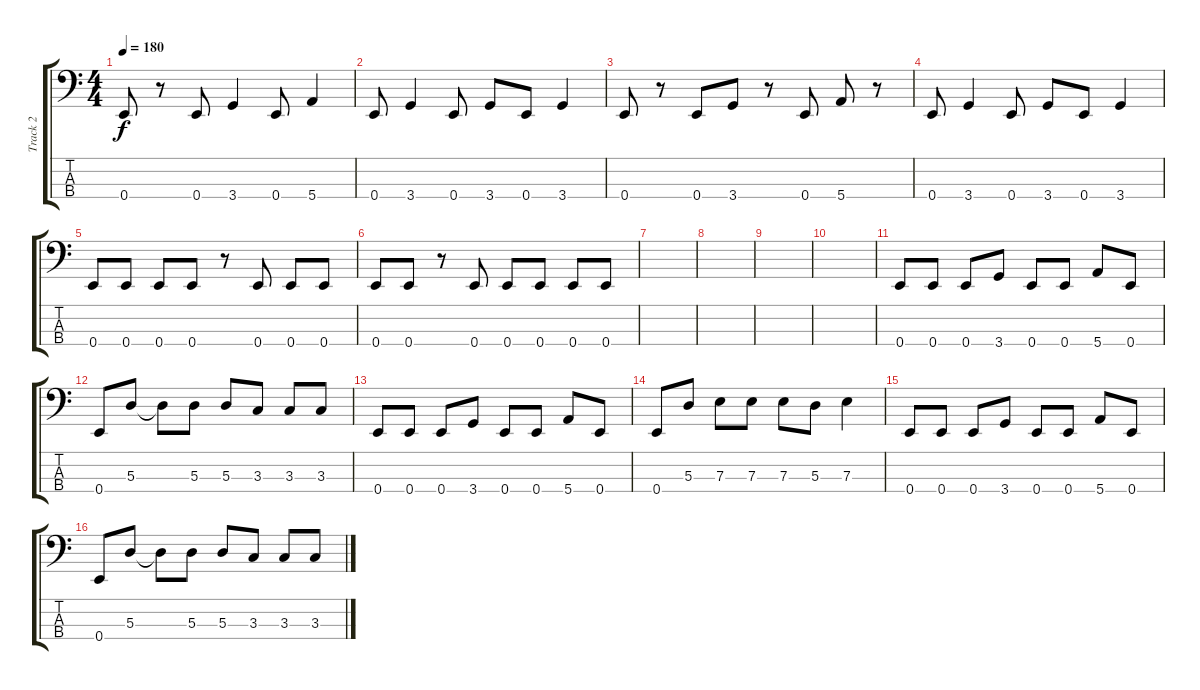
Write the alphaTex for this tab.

\track ("Track 2" "Track 2") {instrument electricbasspick}
\staff {score tabs}
\tuning (G2 D2 A1 E1) {hide}
\ts (4 4)
\tempo 180
\clef f4
\ks c
0.4.8{dy f} r.8 0.4.8 3.4.4 0.4.8 5.4.4 |
0.4.8 3.4.4 0.4.8 3.4.8 0.4.8 3.4.4 |
0.4.8 r.8 0.4.8 3.4.8 r.8 0.4.8 5.4.8 r.8 |
0.4.8 3.4.4 0.4.8 3.4.8 0.4.8 3.4.4 |
0.4.8 0.4.8 0.4.8 0.4.8 r.8 0.4.8 0.4.8 0.4.8 |
0.4.8 0.4.8 r.8 0.4.8 0.4.8 0.4.8 0.4.8 0.4.8 |
|
|
|
|
0.4.8 0.4.8 0.4.8 3.4.8 0.4.8 0.4.8 5.4.8 0.4.8 |
0.4.8 5.3.8 5.3{t}.8 5.3.8 5.3.8 3.3.8 3.3.8 3.3.8 |
0.4.8 0.4.8 0.4.8 3.4.8 0.4.8 0.4.8 5.4.8 0.4.8 |
0.4.8 5.3.8 7.3.8 7.3.8 7.3.8 5.3.8 7.3.4 |
0.4.8 0.4.8 0.4.8 3.4.8 0.4.8 0.4.8 5.4.8 0.4.8 |
0.4.8 5.3.8 5.3{t}.8 5.3.8 5.3.8 3.3.8 3.3.8 3.3.8
